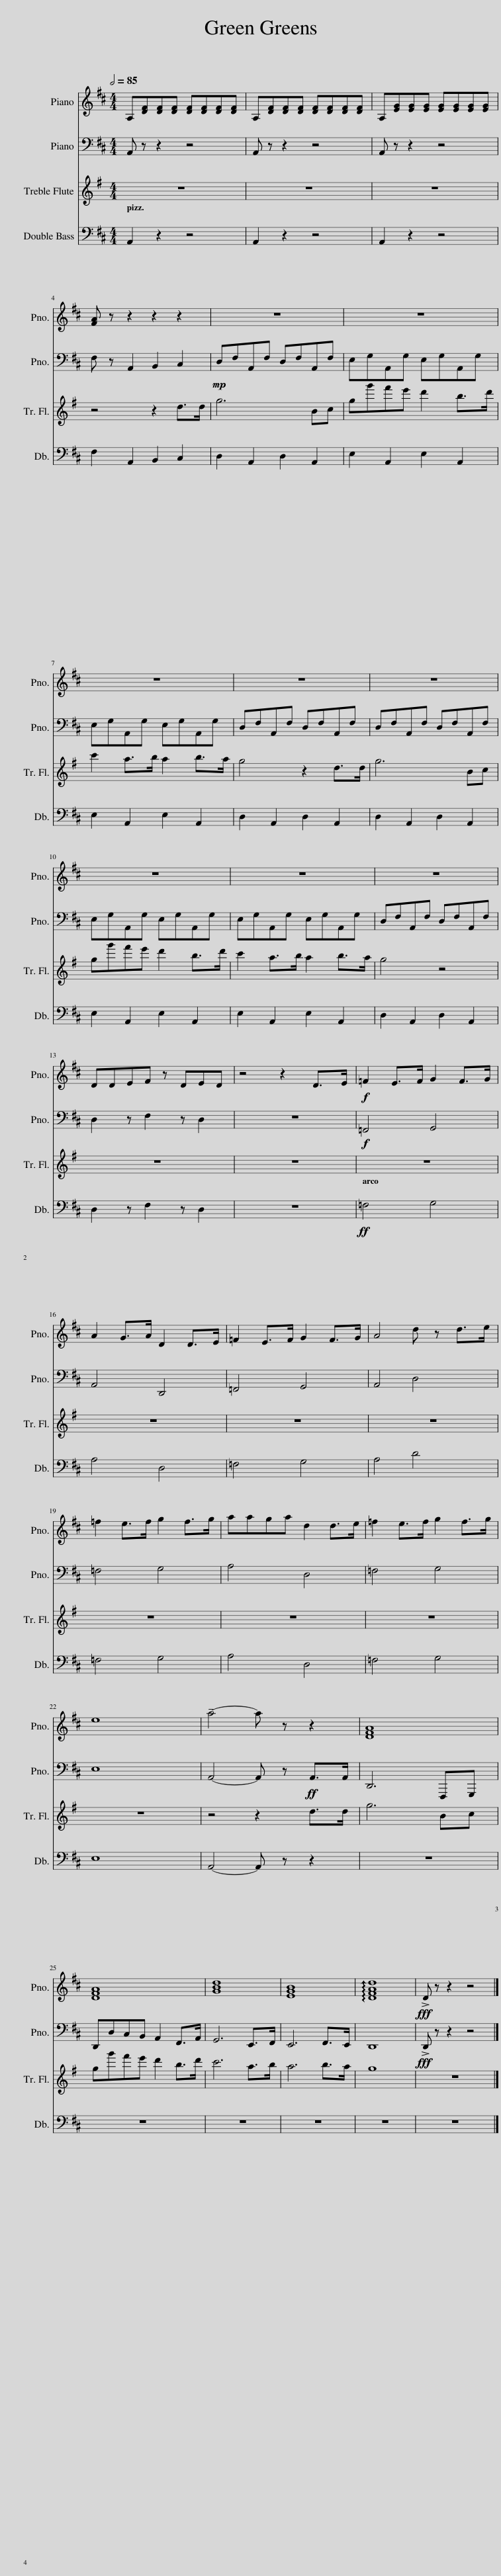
X:1
%%score 1 2 3 4
L:1/8
Q:1/2=85
M:4/4
I:linebreak $
K:D
V:1 treble
V:2 bass
V:3 treble transpose=7
V:4 bass transpose=-12
V:1
 A,[DF][DF][DF] [DF][DF][DF][DF] | A,[DF][DF][DF] [DF][DF][DF][DF] | A,[EG][EG][EG] [EG][EG][EG][EG] |$ [FA] z z2 z2 z2 | z8 | %5
 z8 |$ z8 | z8 | z8 |$ z8 | %10
 z8 | z8 |$ DDEF z DED | z4 z2 D>E |!f! =F2 E>F G2 F>G |$ %15
 A2 G>A D2 D>E | =F2 E>F G2 F>G | A4 d z d>e |$ =f2 e>f g2 f>g | aaga d2 d>e | %20
 =f2 e>f g2 f>g |$ e8 | !tenuto!a4- a z z2 | [DFA]8 |$ [DFA]8 | %25
 [GBd]8 | [EGB]8 | !arpeggio![DFAd]8 |!fff! !>!D z z2 z4 |] %29
V:2
 A,, z z2 z4 | A,, z z2 z4 | A,, z z2 z4 |$ F, z A,,2 B,,2 C,2 |!mp! D,F,A,,F, D,F,A,,F, | %5
 E,G,A,,G, E,G,A,,G, |$ E,G,A,,G, E,G,A,,G, | D,F,A,,F, D,F,A,,F, | D,F,A,,F, D,F,A,,F, |$ E,G,A,,G, E,G,A,,G, | %10
 E,G,A,,G, E,G,A,,G, | D,F,A,,F, D,F,A,,F, |$ D,2 z F,2 z D,2 | z8 |!f! =F,,4 G,,4 |$ %15
 A,,4 D,,4 | =F,,4 G,,4 | A,,4 D,4 |$ =F,4 G,4 | A,4 D,4 | %20
 =F,4 G,4 |$ E,8 | A,,4- A,, z!ff! A,,>A,, | D,,6 F,,,G,,, |$ D,,D,C,B,, A,,2 F,,>A,, | %25
 G,,6 E,,>F,, | E,,6 F,,>E,, | D,,8 |!fff! !>!D,, z z2 z4 |] %29
V:3
[K:G] z8 | z8 | z8 |$ z4 z2 d>d | g6 Bc | %5
 gg'f'e' d'2 b>d' |$ c'2 a>b a2 b>a | g4 z2 d>d | g6 Bc |$ gg'f'e' d'2 b>d' | %10
 c'2 a>b a2 b>a | g4 z4 |$ z8 | z8 | z8 |$ %15
 z8 | z8 | z8 |$ z8 | z8 | %20
 z8 |$ z8 | z4 z2 d>d | g6 Bc |$ gg'f'e' d'2 b>d' | %25
 c'6 a>b | a6 b>a | g8 | z8 |] %29
V:4
 A,,2 z2 z4 | A,,2 z2 z4 | A,,2 z2 z4 |$ F,2 A,,2 B,,2 C,2 | D,2 A,,2 D,2 A,,2 | %5
 E,2 A,,2 E,2 A,,2 |$ E,2 A,,2 E,2 A,,2 | D,2 A,,2 D,2 A,,2 | D,2 A,,2 D,2 A,,2 |$ E,2 A,,2 E,2 A,,2 | %10
 E,2 A,,2 E,2 A,,2 | D,2 A,,2 D,2 A,,2 |$ D,2 z F,2 z D,2 | z8 |!ff! =F,4 G,4 |$ %15
 A,4 D,4 | =F,4 G,4 | A,4 D4 |$ =F,4 G,4 | A,4 D,4 | %20
 =F,4 G,4 |$ E,8 | A,,4- A,, z z2 | z8 |$ z8 | %25
 z8 | z8 | z8 | z8 |] %29
